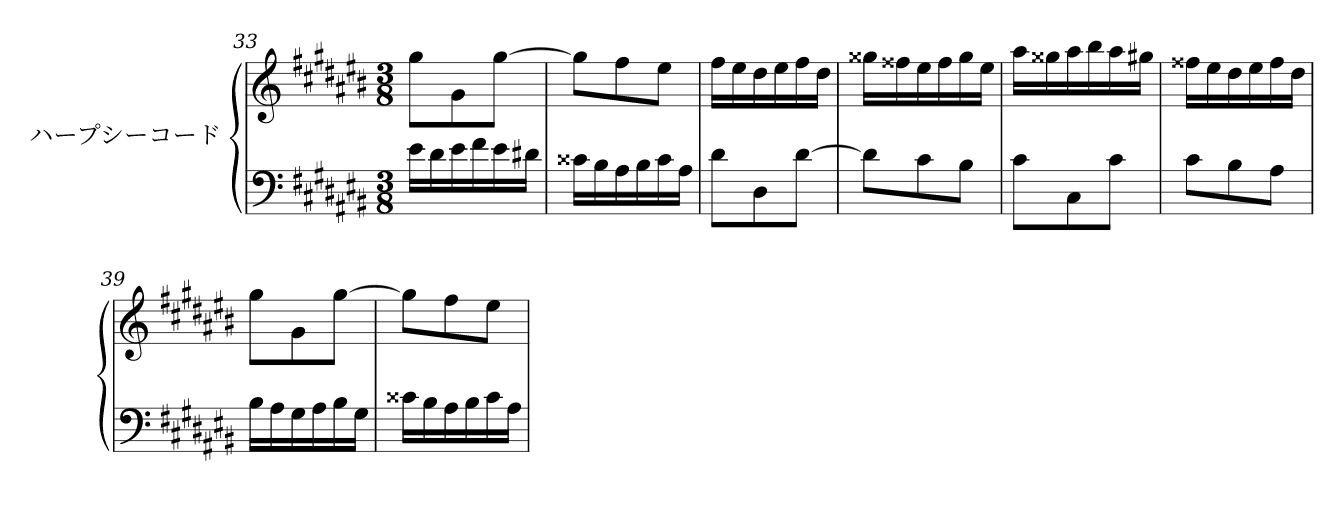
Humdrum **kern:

**kern	**kern
*part1	*part1
*staff2	*staff1
*I"ハープシーコード	*
*clefF4	*clefG2
*k[f#c#g#d#a#e#b#]	*k[f#c#g#d#a#e#b#]
*M3/8	*M3/8
=33	=33
16e#\LL	8gg#\L
16d#\	.
16e#\	8g#\
16f#\	.
16e#\	[8gg#\J
16d#X\JJ	.
=34	=34
16c##X\LL	8gg#\L]
16B#\	.
16A#\	8ff#\
16B#\	.
16c##\	8ee#\J
16A#\JJ	.
!!LO:PB:g=z
=35	=35
8d#\L	16ff#\LL
.	16ee#\
8D#\	16dd#\
.	16ee#\
[8d#\J	16ff#\
.	16dd#\JJ
=36	=36
8d#\L]	16gg##X\LL
.	16ff##X\
8c#\	16ee#\
.	16ff##\
8B#\J	16gg##\
.	16ee#\JJ
=37	=37
8c#\L	16aa#\LL
.	16gg##X\
8C#\	16aa#\
.	16bb#\
8c#\J	16aa#\
.	16gg#X\JJ
=38	=38
8c#\L	16ff##X\LL
.	16ee#\
8B#\	16dd#\
.	16ee#\
8A#\J	16ff##\
.	16dd#\JJ
=39	=39
16B#\LL	8gg#\L
16A#\	.
16G#\	8g#\
16A#\	.
16B#\	[8gg#\J
16G#\JJ	.
=40	=40
16c##X\LL	8gg#\L]
16B#\	.
16A#\	8ff#\
16B#\	.
16c##\	8ee#\J
16A#\JJ	.
=	=
*-	*-
